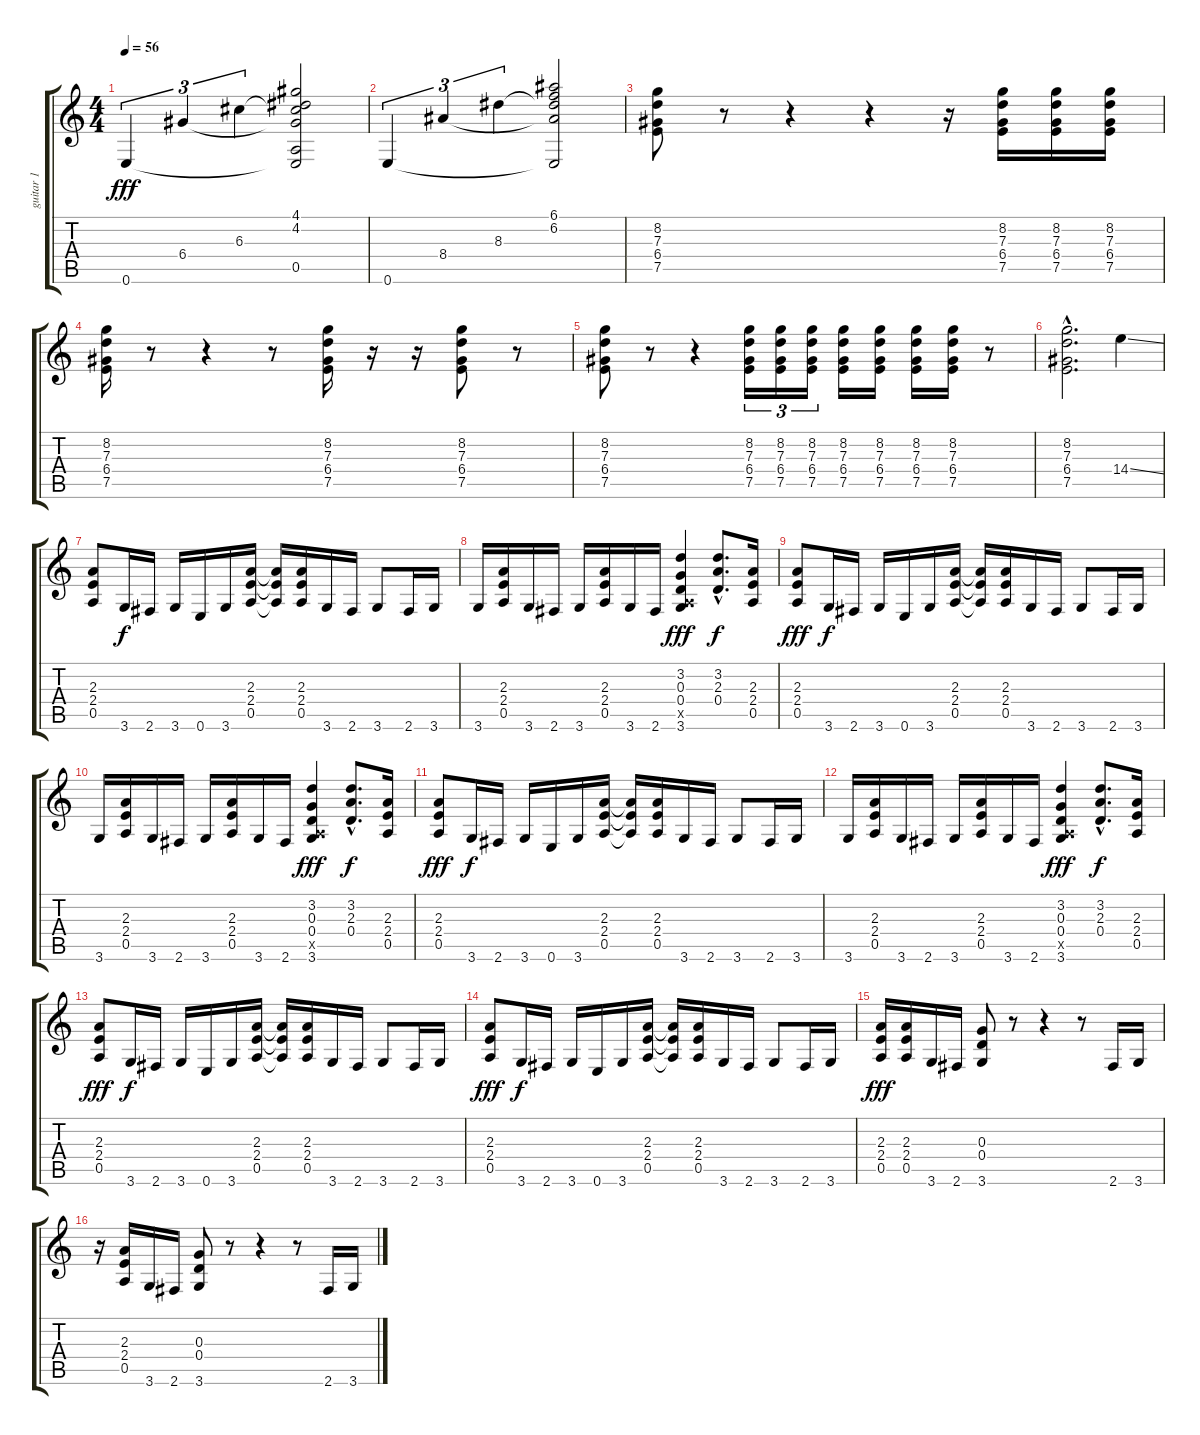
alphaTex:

\track ("guitar 1" "guitar 1") {instrument distortionguitar}
\staff {score tabs}
\tuning (E4 B3 G3 D3 A2 E2) {hide}
\ts (4 4)
\tempo 56
\clef g2
\ks c
0.6.4{tu (3 2) dy fff} 6.4.4{tu (3 2)} 6.3.4{tu (3 2)} (4.1 4.2 6.3{t} 6.4{t} 0.5 0.6{t}).2 |
0.6.4{tu (3 2)} 8.4.4{tu (3 2)} 8.3.4{tu (3 2)} (6.1 6.2 8.3{t} 8.4{t} 0.6{t}).2 |
(8.2 7.3 6.4 7.5).8 r.8 r.4 r.4 r.16 (8.2 7.3 6.4 7.5).16 (8.2 7.3 6.4 7.5).16 (8.2 7.3 6.4 7.5).16 |
(8.2 7.3 6.4 7.5).16 r.8 r.4 r.8 (8.2 7.3 6.4 7.5).16 r.16 r.16 (8.2 7.3 6.4 7.5).8 r.8 |
(8.2 7.3 6.4 7.5).8 r.8 r.4 (8.2 7.3 6.4 7.5).16{tu (3 2)} (8.2 7.3 6.4 7.5).16{tu (3 2)} (8.2 7.3 6.4 7.5).16{tu (3 2)} (8.2 7.3 6.4 7.5).16 (8.2 7.3 6.4 7.5).16 (8.2 7.3 6.4 7.5).16 (8.2 7.3 6.4 7.5).16 r.8 |
(8.2{hac} 7.3{hac} 6.4{hac} 7.5{hac}).2{d} 14.4{ss}.4 |
(2.3 2.4 0.5).8 3.6.16{dy f} 2.6.16 3.6.16 0.6.16 3.6.16 (2.3 2.4 0.5).16 (2.3{t} 2.4{t} 0.5{t}).16 (2.3 2.4 0.5).16 3.6.16 2.6.16 3.6.8 2.6.16 3.6.16 |
3.6.16 (2.3 2.4 0.5).16 3.6.16 2.6.16 3.6.16 (2.3 2.4 0.5).16 3.6.16 2.6.16 (3.2 0.3 0.4 0.5{x} 3.6).4{dy fff} (3.2{hac} 2.3{hac} 0.4{hac}).8{d dy f} (2.3 2.4 0.5).16 |
(2.3 2.4 0.5).8{dy fff} 3.6.16{dy f} 2.6.16 3.6.16 0.6.16 3.6.16 (2.3 2.4 0.5).16 (2.3{t} 2.4{t} 0.5{t}).16 (2.3 2.4 0.5).16 3.6.16 2.6.16 3.6.8 2.6.16 3.6.16 |
3.6.16 (2.3 2.4 0.5).16 3.6.16 2.6.16 3.6.16 (2.3 2.4 0.5).16 3.6.16 2.6.16 (3.2 0.3 0.4 0.5{x} 3.6).4{dy fff} (3.2{hac} 2.3{hac} 0.4{hac}).8{d dy f} (2.3 2.4 0.5).16 |
(2.3 2.4 0.5).8{dy fff} 3.6.16{dy f} 2.6.16 3.6.16 0.6.16 3.6.16 (2.3 2.4 0.5).16 (2.3{t} 2.4{t} 0.5{t}).16 (2.3 2.4 0.5).16 3.6.16 2.6.16 3.6.8 2.6.16 3.6.16 |
3.6.16 (2.3 2.4 0.5).16 3.6.16 2.6.16 3.6.16 (2.3 2.4 0.5).16 3.6.16 2.6.16 (3.2 0.3 0.4 0.5{x} 3.6).4{dy fff} (3.2{hac} 2.3{hac} 0.4{hac}).8{d dy f} (2.3 2.4 0.5).16 |
(2.3 2.4 0.5).8{dy fff} 3.6.16{dy f} 2.6.16 3.6.16 0.6.16 3.6.16 (2.3 2.4 0.5).16 (2.3{t} 2.4{t} 0.5{t}).16 (2.3 2.4 0.5).16 3.6.16 2.6.16 3.6.8 2.6.16 3.6.16 |
(2.3 2.4 0.5).8{dy fff} 3.6.16{dy f} 2.6.16 3.6.16 0.6.16 3.6.16 (2.3 2.4 0.5).16 (2.3{t} 2.4{t} 0.5{t}).16 (2.3 2.4 0.5).16 3.6.16 2.6.16 3.6.8 2.6.16 3.6.16 |
(2.3 2.4 0.5).16{dy fff} (2.3 2.4 0.5).16 3.6.16 2.6.16 (0.3 0.4 3.6).8 r.8 r.4 r.8 2.6.16 3.6.16 |
r.16 (2.3 2.4 0.5).16 3.6.16 2.6.16 (0.3 0.4 3.6).8 r.8 r.4 r.8 2.6.16 3.6.16
